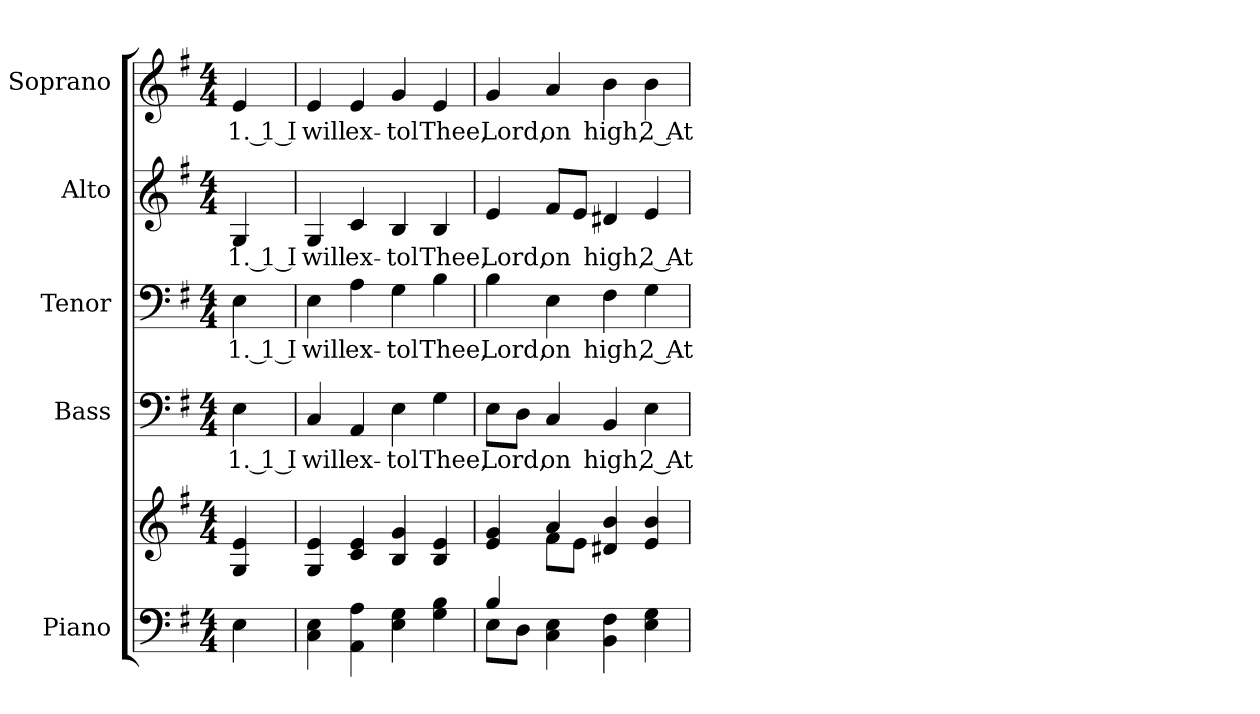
**kern	**kern	**kern	**text	**kern	**text	**kern	**text	**kern	**text
*part5	*part5	*part4	*part4	*part3	*part3	*part2	*part2	*part1	*part1
*staff6	*staff5	*staff4	*staff4	*staff3	*staff3	*staff2	*staff2	*staff1	*staff1
*I"Piano	*	*I"Bass	*	*I"Tenor	*	*I"Alto	*	*I"Soprano	*
*I'Pno.	*	*I'B.	*	*I'T.	*	*I'A.	*	*I'S.	*
!!LO:PB:g=z
*clefF4	*clefG2	*clefF4	*	*clefF4	*	*clefG2	*	*clefG2	*
*k[f#]	*k[f#]	*k[f#]	*	*k[f#]	*	*k[f#]	*	*k[f#]	*
*G:	*G:	*G:	*	*G:	*	*G:	*	*G:	*
*M4/4	*M4/4	*M4/4	*	*M4/4	*	*M4/4	*	*M4/4	*
*MM120	*MM120	*MM120	*	*MM120	*	*MM120	*	*MM120	*
=1	=1	=1	=1	=1	=1	=1	=1	=1	=1
!	!	!	!LO:LY:b:color=#000000	!	!	!	!	!	!
!	!	!	!	!	!LO:LY:b:color=#000000	!	!	!	!
!	!	!	!	!	!	!	!LO:LY:b:color=#000000	!	!
!	!	!	!	!	!	!	!	!	!LO:LY:b:color=#000000
4Ei\	4Gi/ 4ei	4Ei\	1. 1 I	4Ei\	1. 1 I	4Gi/	1. 1 I	4ei/	1. 1 I
=2	=2	=2	=2	=2	=2	=2	=2	=2	=2
!	!	!	!LO:LY:b:color=#000000	!	!	!	!	!	!
!	!	!	!	!	!LO:LY:b:color=#000000	!	!	!	!
!	!	!	!	!	!	!	!LO:LY:b:color=#000000	!	!
!	!	!	!	!	!	!	!	!	!LO:LY:b:color=#000000
4Ci\ 4Ei	4Gi/ 4ei	4Ci/	will	4Ei\	will	4Gi/	will	4ei/	will
!	!	!	!LO:LY:b:color=#000000	!	!	!	!	!	!
!	!	!	!	!	!LO:LY:b:color=#000000	!	!	!	!
!	!	!	!	!	!	!	!LO:LY:b:color=#000000	!	!
!	!	!	!	!	!	!	!	!	!LO:LY:b:color=#000000
4AAi\ 4Ai	4ci/ 4ei	4AAi/	ex-	4Ai\	ex-	4ci/	ex-	4ei/	ex-
!	!	!	!LO:LY:b:color=#000000	!	!	!	!	!	!
!	!	!	!	!	!LO:LY:b:color=#000000	!	!	!	!
!	!	!	!	!	!	!	!LO:LY:b:color=#000000	!	!
!	!	!	!	!	!	!	!	!	!LO:LY:b:color=#000000
4Ei\ 4Gi	4Bi/ 4gi	4Ei\	-tol	4Gi\	-tol	4Bi/	-tol	4gi/	-tol
!	!	!	!LO:LY:b:color=#000000	!	!	!	!	!	!
!	!	!	!	!	!LO:LY:b:color=#000000	!	!	!	!
!	!	!	!	!	!	!	!LO:LY:b:color=#000000	!	!
!	!	!	!	!	!	!	!	!	!LO:LY:b:color=#000000
4Gi\ 4Bi	4Bi/ 4ei	4Gi\	Thee,	4Bi\	Thee,	4Bi/	Thee,	4ei/	Thee,
=3	=3	=3	=3	=3	=3	=3	=3	=3	=3
*^	*^	*	*	*	*	*	*	*	*
!	!	!	!	!	!LO:LY:b:color=#000000	!	!	!	!	!	!
!	!	!	!	!	!	!	!LO:LY:b:color=#000000	!	!	!	!
!	!	!	!	!	!	!	!	!	!LO:LY:b:color=#000000	!	!
!	!	!	!	!	!	!	!	!	!	!	!LO:LY:b:color=#000000
4Bi/	8Ei\L	4ei/ 4gi	4ryy	8Ei\L	Lord,	4Bi\	Lord,	4ei/	Lord,	4gi/	Lord,
.	8Di\J	.	.	8Di\J	.	.	.	.	.	.	.
!	!	!	!	!	!LO:LY:b:color=#000000	!	!	!	!	!	!
!	!	!	!	!	!	!	!LO:LY:b:color=#000000	!	!	!	!
!	!	!	!	!	!	!	!	!	!LO:LY:b:color=#000000	!	!
!	!	!	!	!	!	!	!	!	!	!	!LO:LY:b:color=#000000
4Ci\ 4Ei	4ryy	4ai/	8f#i\L	4Ci/	on	4Ei\	on	8f#i/L	on	4ai/	on
.	.	.	8ei\J	.	.	.	.	8ei/J	.	.	.
!	!	!	!	!	!LO:LY:b:color=#000000	!	!	!	!	!	!
!	!	!	!	!	!	!	!LO:LY:b:color=#000000	!	!	!	!
!	!	!	!	!	!	!	!	!	!LO:LY:b:color=#000000	!	!
!	!	!	!	!	!	!	!	!	!	!	!LO:LY:b:color=#000000
4BBi\ 4F#i	2ryy	4d#Xi/ 4bi	2ryy	4BBi/	high,	4F#i\	high,	4d#Xi/	high,	4bi\	high,
!	!	!	!	!	!LO:LY:b:color=#000000	!	!	!	!	!	!
!	!	!	!	!	!	!	!LO:LY:b:color=#000000	!	!	!	!
!	!	!	!	!	!	!	!	!	!LO:LY:b:color=#000000	!	!
!	!	!	!	!	!	!	!	!	!	!	!LO:LY:b:color=#000000
4Ei\ 4Gi	.	4ei/ 4bi	.	4Ei\	2 At	4Gi\	2 At	4ei/	2 At	4bi\	2 At
*v	*v	*	*	*	*	*	*	*	*	*	*
*	*v	*v	*	*	*	*	*	*	*	*
=	=	=	=	=	=	=	=	=	=
*-	*-	*-	*-	*-	*-	*-	*-	*-	*-
